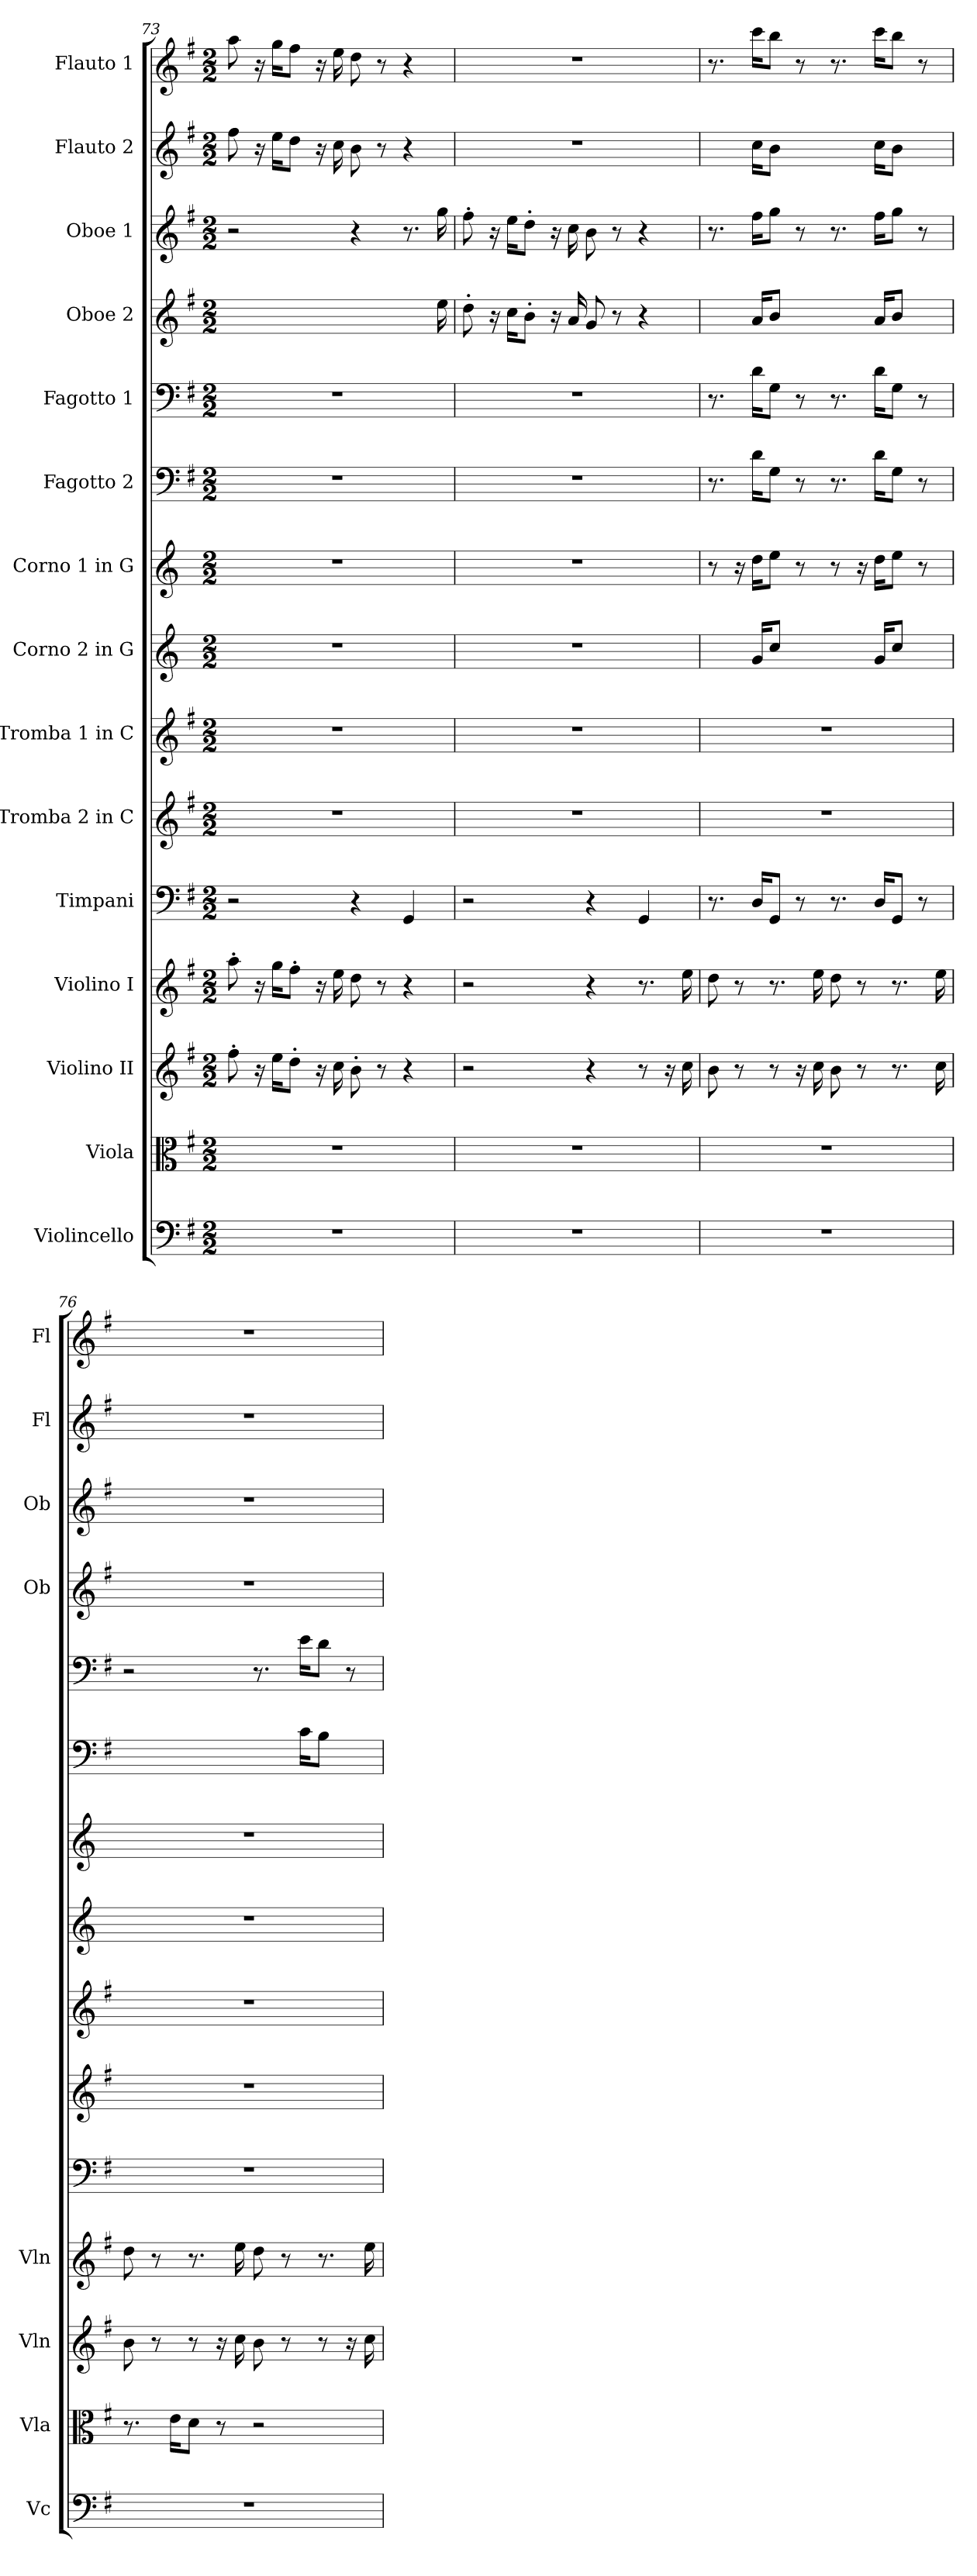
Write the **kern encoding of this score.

**kern	**kern	**kern	**kern	**kern	**kern	**kern	**kern	**kern	**kern	**kern	**kern	**kern	**kern	**kern
*part15	*part14	*part13	*part12	*part11	*part10	*part9	*part8	*part7	*part6	*part5	*part4	*part3	*part2	*part1
*staff15	*staff14	*staff13	*staff12	*staff11	*staff10	*staff9	*staff8	*staff7	*staff6	*staff5	*staff4	*staff3	*staff2	*staff1
*I"Violincello	*I"Viola	*I"Violino II	*I"Violino I	*I"Timpani	*I"Tromba 2 in C	*I"Tromba 1 in C	*I"Corno 2 in G	*I"Corno 1 in G	*I"Fagotto 2	*I"Fagotto 1	*I"Oboe 2	*I"Oboe 1	*I"Flauto 2	*I"Flauto 1
*I'Vc	*I'Vla	*I'Vln	*I'Vln	*	*	*	*	*	*	*	*I'Ob	*I'Ob	*I'Fl	*I'Fl
*clefF4	*clefC3	*clefG2	*clefG2	*clefF4	*clefG2	*clefG2	*clefG2	*clefG2	*clefF4	*clefF4	*clefG2	*clefG2	*clefG2	*clefG2
*	*	*	*	*	*ITrd1c2	*ITrd1c2	*ITrd-4c-7	*ITrd-4c-7	*	*	*	*	*	*
*k[f#]	*k[f#]	*k[f#]	*k[f#]	*k[f#]	*k[b-]	*k[b-]	*k[f#]	*k[f#]	*k[f#]	*k[f#]	*k[f#]	*k[f#]	*k[f#]	*k[f#]
*G:	*G:	*G:	*G:	*G:	*F:	*F:	*G:	*G:	*G:	*G:	*G:	*G:	*G:	*G:
*M2/2	*M2/2	*M2/2	*M2/2	*M2/2	*M2/2	*M2/2	*M2/2	*M2/2	*M2/2	*M2/2	*M2/2	*M2/2	*M2/2	*M2/2
=73	=73	=73	=73	=73	=73	=73	=73	=73	=73	=73	=73	=73	=73	=73
1r	1r	8ff#'	8aa'	2r	1r	1r	1r	1r	1r	1r	2ryy	2r	8ff#	8aa
.	.	16r	16r	.	.	.	.	.	.	.	.	.	16r	16r
.	.	16ee\KL	16gg\KL	.	.	.	.	.	.	.	.	.	16ee\KL	16gg\KL
.	.	8dd'\J	8ff#'\J	.	.	.	.	.	.	.	.	.	8dd\J	8ff#\J
.	.	16r	16r	.	.	.	.	.	.	.	.	.	16r	16r
.	.	16cc	16ee	.	.	.	.	.	.	.	.	.	16cc	16ee
.	.	8b'	8dd	4r	.	.	.	.	.	.	4ryy	4r	8b	8dd
.	.	8r	8r	.	.	.	.	.	.	.	.	.	8r	8r
.	.	4r	4r	4GG	.	.	.	.	.	.	8.ryy	8.r	4r	4r
.	.	.	.	.	.	.	.	.	.	.	16ee	16gg	.	.
=74	=74	=74	=74	=74	=74	=74	=74	=74	=74	=74	=74	=74	=74	=74
1r	1r	2r	2r	2r	1r	1r	1r	1r	1r	1r	8dd'	8ff#'	1r	1r
.	.	.	.	.	.	.	.	.	.	.	16r	16r	.	.
.	.	.	.	.	.	.	.	.	.	.	16cc\KL	16ee\KL	.	.
.	.	.	.	.	.	.	.	.	.	.	8b'\J	8dd'\J	.	.
.	.	.	.	.	.	.	.	.	.	.	16r	16r	.	.
.	.	.	.	.	.	.	.	.	.	.	16a	16cc	.	.
.	.	4r	4r	4r	.	.	.	.	.	.	8g	8b	.	.
.	.	.	.	.	.	.	.	.	.	.	8r	8r	.	.
.	.	8r	8.r	4GG	.	.	.	.	.	.	4r	4r	.	.
.	.	16r	.	.	.	.	.	.	.	.	.	.	.	.
.	.	16cc	16ee	.	.	.	.	.	.	.	.	.	.	.
=75	=75	=75	=75	=75	=75	=75	=75	=75	=75	=75	=75	=75	=75	=75
1r	1r	8b	8dd	8.r	1r	1r	8ryy	8r	8.r	8.r	8.ryy	8.r	8.ryy	8.r
.	.	8r	8r	.	.	.	16ryy	16r	.	.	.	.	.	.
.	.	.	.	16D/KL	.	.	16dd/KL	16aa\KL	16d\KL	16d\KL	16a/KL	16ff#\KL	16cc\KL	16ccc\KL
.	.	8r	8.r	8GG/J	.	.	8gg/J	8bb\J	8G\J	8G\J	8b/J	8gg\J	8b\J	8bb\J
.	.	16r	.	8r	.	.	8ryy	8r	8r	8r	8ryy	8r	8ryy	8r
.	.	16cc	16ee	.	.	.	.	.	.	.	.	.	.	.
.	.	8b	8dd	8.r	.	.	8ryy	8r	8.r	8.r	8.ryy	8.r	8.ryy	8.r
.	.	8r	8r	.	.	.	16ryy	16r	.	.	.	.	.	.
.	.	.	.	16D/KL	.	.	16dd/KL	16aa\KL	16d\KL	16d\KL	16a/KL	16ff#\KL	16cc\KL	16ccc\KL
.	.	8.r	8.r	8GG/J	.	.	8gg/J	8bb\J	8G\J	8G\J	8b/J	8gg\J	8b\J	8bb\J
.	.	.	.	8r	.	.	8ryy	8r	8r	8r	8ryy	8r	8ryy	8r
.	.	16cc	16ee	.	.	.	.	.	.	.	.	.	.	.
=76	=76	=76	=76	=76	=76	=76	=76	=76	=76	=76	=76	=76	=76	=76
1r	8.r	8b	8dd	1r	1r	1r	1r	1r	2ryy	2r	1r	1r	1r	1r
.	.	8r	8r	.	.	.	.	.	.	.	.	.	.	.
.	16e\KL	.	.	.	.	.	.	.	.	.	.	.	.	.
.	8d\J	8r	8.r	.	.	.	.	.	.	.	.	.	.	.
.	8r	16r	.	.	.	.	.	.	.	.	.	.	.	.
.	.	16cc	16ee	.	.	.	.	.	.	.	.	.	.	.
.	2r	8b	8dd	.	.	.	.	.	8.ryy	8.r	.	.	.	.
.	.	8r	8r	.	.	.	.	.	.	.	.	.	.	.
.	.	.	.	.	.	.	.	.	16c\KL	16e\KL	.	.	.	.
.	.	8r	8.r	.	.	.	.	.	8B\J	8d\J	.	.	.	.
.	.	16r	.	.	.	.	.	.	8ryy	8r	.	.	.	.
.	.	16cc	16ee	.	.	.	.	.	.	.	.	.	.	.
=	=	=	=	=	=	=	=	=	=	=	=	=	=	=
*-	*-	*-	*-	*-	*-	*-	*-	*-	*-	*-	*-	*-	*-	*-
